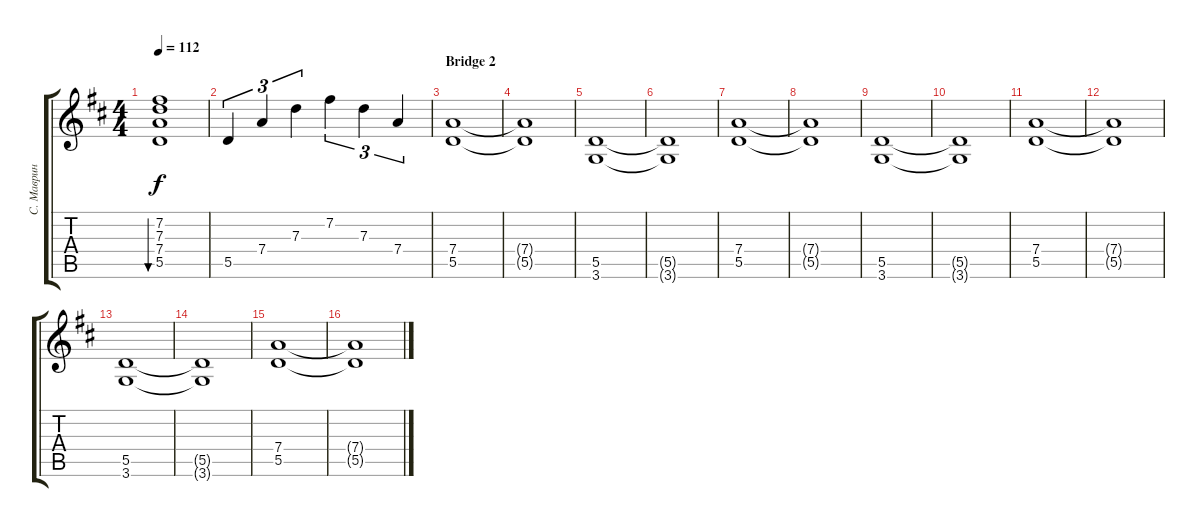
\track ("С. Маврин" "С. Маврин") {instrument overdrivenguitar}
\staff {score tabs}
\tuning (E4 B3 G3 D3 A2 E2) {hide}
\ts (4 4)
\tempo 112
\clef g2
\ks d
(7.2 7.3 7.4 5.5).1{bu 120 dy f} |
5.5.4{tu (3 2)} 7.4.4{tu (3 2)} 7.3.4{tu (3 2)} 7.2.4{tu (3 2)} 7.3.4{tu (3 2)} 7.4.4{tu (3 2)} |
\section ("" "Bridge 2")
(7.4 5.5).1{volume 10 instrument overdrivenguitar} |
(7.4{t} 5.5{t}).1 |
(5.5 3.6).1 |
(5.5{t} 3.6{t}).1 |
(7.4 5.5).1 |
(7.4{t} 5.5{t}).1 |
(5.5 3.6).1 |
(5.5{t} 3.6{t}).1 |
(7.4 5.5).1 |
(7.4{t} 5.5{t}).1 |
(5.5 3.6).1 |
(5.5{t} 3.6{t}).1 |
(7.4 5.5).1 |
(7.4{t} 5.5{t}).1
